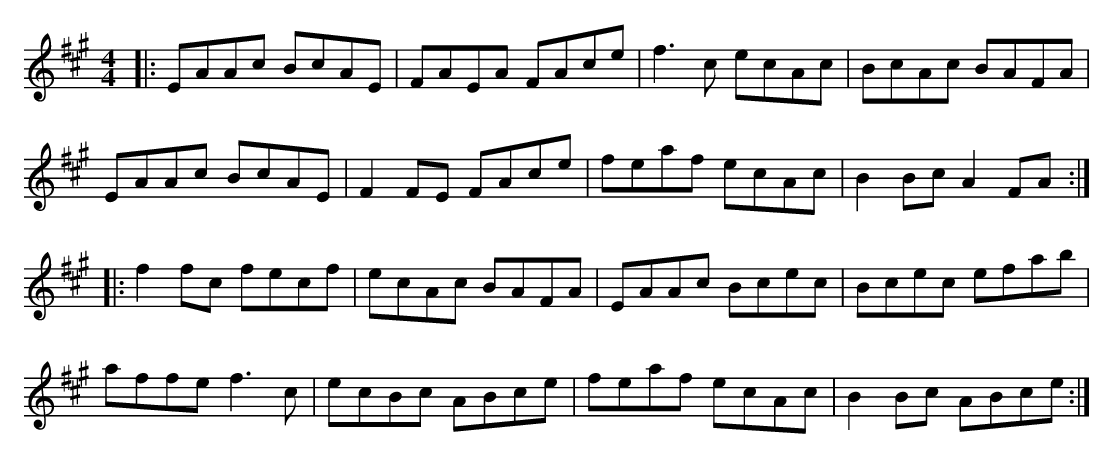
X:1
M:4/4
K:A
|:EAAc BcAE|FAEA FAce|f3c ecAc|BcAc BAFA|
EAAc BcAE|F2FE FAce|feaf ecAc|B2Bc A2FA:|
|:f2fc fecf|ecAc BAFA|EAAc Bcec|Bcec efab|
affe f3c|ecBc ABce|feaf ecAc|B2Bc ABce:|
